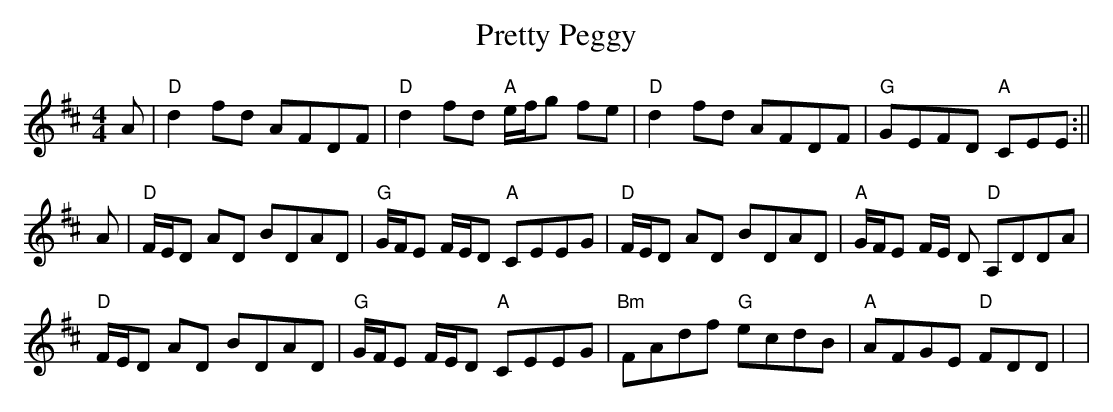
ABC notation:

X:1
T:Pretty Peggy
M:4/4
L:1/8
K:D
A|"D"d2 fd AFDF|"D"d2 fd "A"e/f/g fe|"D"d2 fd AFDF|"G"GEFD "A" CEE:||!
A|"D"F/E/D AD BDAD|"G"G/F/E F/E/D "A"CEEG|"D"F/E/D AD BDAD|"A"G/F/E F/E/
D "D"A,DDA|!
"D"F/E/D AD BDAD|"G"G/F/E F/E/D "A"CEEG|"Bm"FAdf "G"ecdB|"A"AFGE "D"FDD|
|
